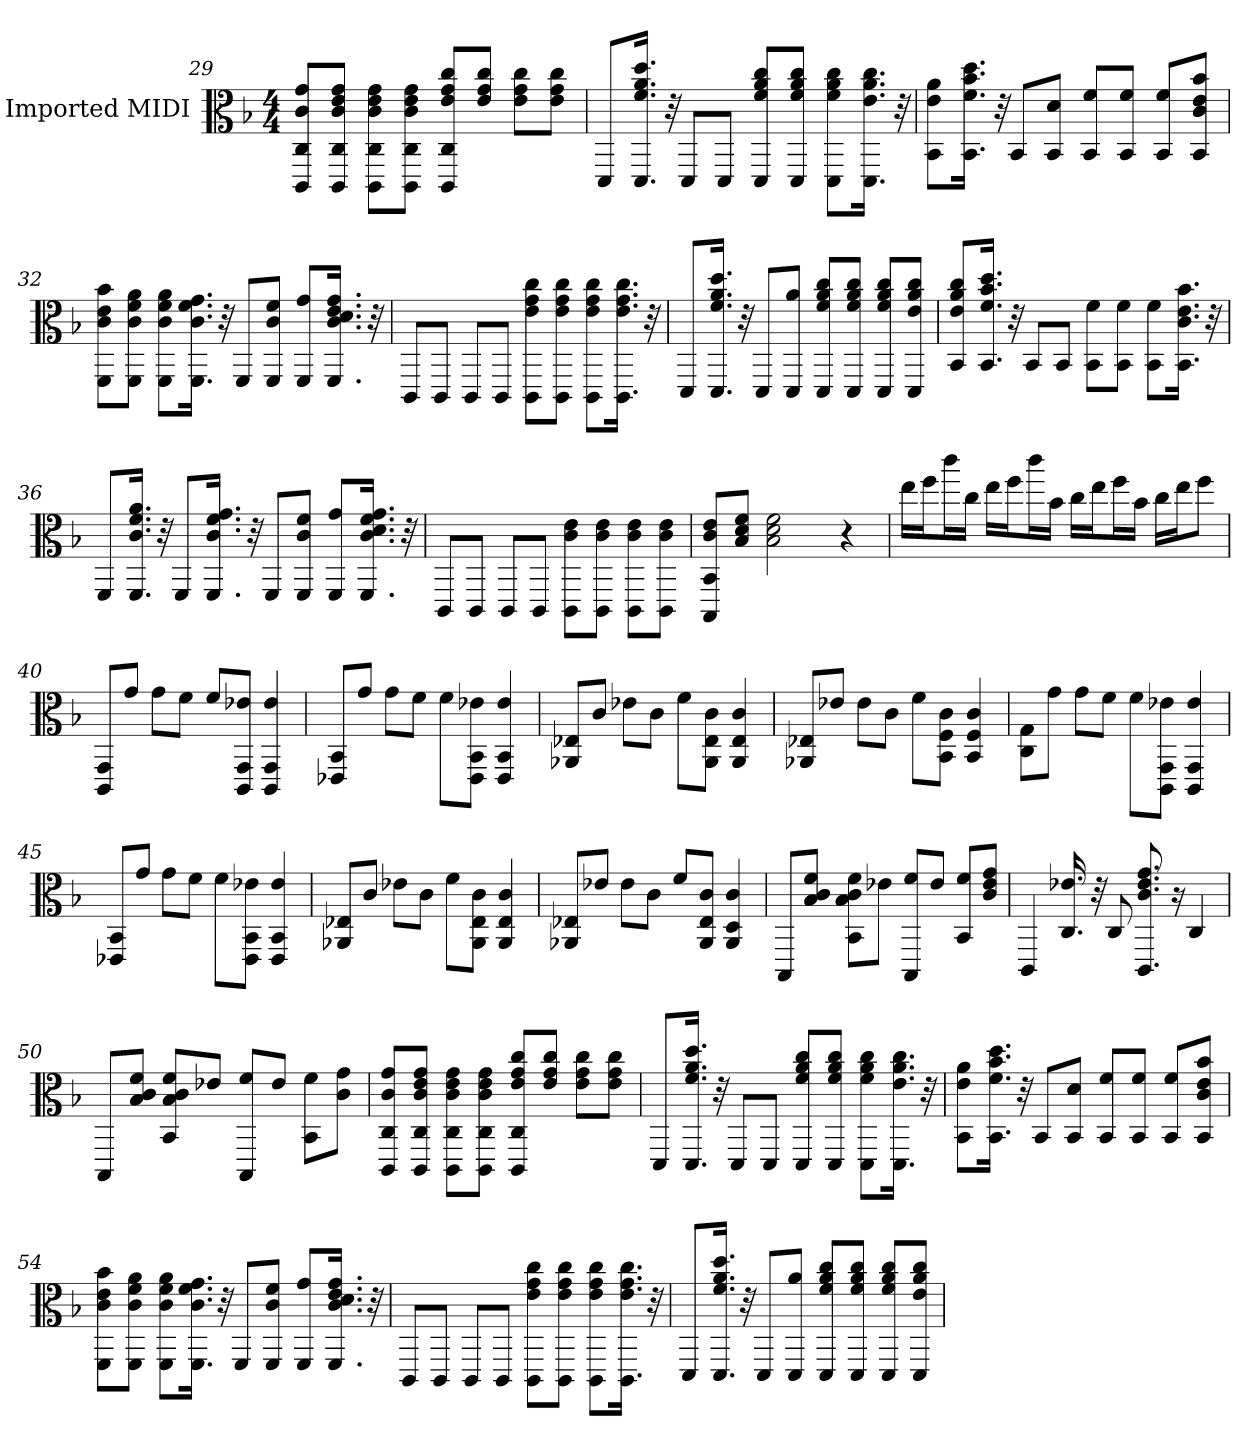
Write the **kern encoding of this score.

**kern
*part1
*staff1
*I"Imported MIDI
*clefC3
*k[b-]
*d:
*M4/4
=29
8g/ 8c/ 8CC/ 8C/L
8CC/ 8e/ 8g/ 8c/ 8C/J
8c\ 8g\ 8e\ 8C\ 8CC\L
8e\ 8C\ 8CC\ 8g\ 8c\J
8CC/ 8g/ 8C/ 8e/ 8cc/L
8cc/ 8e/ 8g/J
8e\ 8g\ 8cc\L
8e\ 8g\ 8cc\J
=30
8DD/L
16.DD/ 16.f/ 16.dd/ 16.a/Jk
32r
8DD/L
8DD/J
8DD/ 8cc/ 8a/ 8f/L
8a/ 8cc/ 8DD/ 8f/J
8f\ 8DD\ 8cc\ 8a\L
16.DD\ 16.e\ 16.a\ 16.cc\Jk
32r
=31
8a\ 8e\ 8BB-\L
16.BB-\ 16.f\ 16.dd\ 16.b-\Jk
32r
8BB-/L
8BB-/ 8d/J
8BB-/ 8f/L
8BB-/ 8f/J
8BB-/ 8f/L
8e/ 8b-/ 8c/ 8BB-/J
=32
8c\ 8e\ 8FF\ 8b-\L
8FF\ 8c\ 8f\ 8a\J
8c\ 8a\ 8f\ 8FF\L
16.g\ 16.FF\ 16.f\ 16.c\Jk
32r
8FF/L
8c/ 8f/ 8FF/J
8FF/ 8g/L
16.FF/ 16.d/ 16.c/ 16.e/ 16.g/Jk
32r
=33
8CC/L
8CC/J
8CC/L
8CC/J
8g\ 8cc\ 8CC\ 8e\L
8g\ 8e\ 8CC\ 8cc\J
8e\ 8cc\ 8CC\ 8g\L
16.CC\ 16.e\ 16.g\ 16.cc\Jk
32r
=34
8DD/L
16.DD/ 16.a/ 16.f/ 16.dd/Jk
32r
8DD/L
8a/ 8DD/J
8DD/ 8cc/ 8f/ 8a/L
8a/ 8DD/ 8f/ 8cc/J
8f/ 8DD/ 8a/ 8cc/L
8a/ 8cc/ 8e/ 8DD/J
=35
8a/ 8e/ 8BB-/ 8cc/L
16.f/ 16.dd/ 16.b-/ 16.BB-/Jk
32r
8BB-/L
8BB-/J
8f\ 8BB-\L
8BB-\ 8f\J
8f\ 8BB-\L
16.BB-\ 16.c\ 16.e\ 16.b-\Jk
32r
=36
8FF/L
16.c/ 16.FF/ 16.f/ 16.a/Jk
32r
8FF/L
16.FF/ 16.g/ 16.f/ 16.c/Jk
32r
8FF/L
8FF/ 8c/ 8f/J
8FF/ 8g/L
16.FF/ 16.c/ 16.d/ 16.f/ 16.g/Jk
32r
=37
8CC/L
8CC/J
8CC/L
8CC/J
8c\ 8CC\ 8e\L
8e\ 8CC\ 8c\J
8c\ 8e\ 8CC\L
8CC\ 8c\ 8e\J
=38
8BBB-/ 8BB-/ 8c/ 8e/L
8f/ 8d/ 8B-/J
2f 2d 2B-
4r
=39
16ee\LL
16ff\J
16ccc\L
16cc\JJ
16ee\LL
16ff\J
16ccc\L
16b-\JJ
16cc\LL
16ee\J
16ff\L
16b-\JJ
16cc\LL
16ee\J
8ff\J
=40
8CC/ 8GG/L
8g/J
8g\L
8f\J
8f/L
8e-X/ 8CC/ 8GG/J
4e- 4CC 4GG
=41
8BB-/ 8EE-X/L
8g/J
8g\L
8f\J
8f\L
8EE-\ 8BB-\ 8e-X\J
4e- 4EE- 4BB-
=42
8E-X/ 8AA-X/L
8c/J
8e-X\L
8c\J
8f\L
8AA-\ 8E-\ 8c\J
4c 4AA- 4E-
=43
8E-X/ 8AA-X/L
8e-X/J
8e-\L
8c\J
8f\L
8BB-\ 8F\ 8c\J
4c 4BB- 4F
=44
8G\ 8C\L
8g\J
8g\L
8f\J
8f\L
8CC\ 8GG\ 8e-X\J
4e- 4CC 4GG
=45
8BB-/ 8EE-X/L
8g/J
8g\L
8f\J
8f\L
8EE-\ 8BB-\ 8e-X\J
4e- 4EE- 4BB-
=46
8E-X/ 8AA-X/L
8c/J
8e-X\L
8c\J
8f\L
8AA-\ 8E-\ 8c\J
4c 4AA- 4E-
=47
8E-X/ 8AA-X/L
8e-X/J
8e-\L
8c\J
8f/L
8E-/ 8c/ 8AA-/J
4c 4AA- 4D
=48
8BBB-/L
8c/ 8B-/ 8f/J
8f\ 8BB-\ 8c\ 8B-\L
8e-X\J
8BBB-/ 8f/L
8e-/J
8BB-/ 8f/L
8e-/ 8c/ 8g/J
=49
4CC
16.C 16.e-X
32r
8C
8.e- 8.g 8.CC 8.c
16r
4C
=50
8BBB-/L
8f/ 8B-/ 8c/J
8BB-/ 8c/ 8B-/ 8f/L
8e-X/J
8BBB-/ 8f/L
8e-/J
8f\ 8BB-\L
8g\ 8c\J
=51
8g/ 8c/ 8CC/ 8C/L
8CC/ 8e/ 8g/ 8c/ 8C/J
8c\ 8g\ 8e\ 8C\ 8CC\L
8e\ 8C\ 8CC\ 8g\ 8c\J
8CC/ 8g/ 8C/ 8e/ 8cc/L
8cc/ 8e/ 8g/J
8e\ 8g\ 8cc\L
8e\ 8g\ 8cc\J
=52
8DD/L
16.DD/ 16.f/ 16.dd/ 16.a/Jk
32r
8DD/L
8DD/J
8DD/ 8cc/ 8a/ 8f/L
8a/ 8cc/ 8DD/ 8f/J
8f\ 8DD\ 8cc\ 8a\L
16.DD\ 16.e\ 16.a\ 16.cc\Jk
32r
=53
8a\ 8e\ 8BB-\L
16.BB-\ 16.f\ 16.dd\ 16.b-\Jk
32r
8BB-/L
8BB-/ 8d/J
8BB-/ 8f/L
8BB-/ 8f/J
8BB-/ 8f/L
8e/ 8b-/ 8c/ 8BB-/J
=54
8c\ 8e\ 8FF\ 8b-\L
8FF\ 8c\ 8f\ 8a\J
8c\ 8a\ 8f\ 8FF\L
16.g\ 16.FF\ 16.f\ 16.c\Jk
32r
8FF/L
8c/ 8f/ 8FF/J
8FF/ 8g/L
16.FF/ 16.d/ 16.c/ 16.e/ 16.g/Jk
32r
=55
8CC/L
8CC/J
8CC/L
8CC/J
8g\ 8cc\ 8CC\ 8e\L
8g\ 8e\ 8CC\ 8cc\J
8e\ 8cc\ 8CC\ 8g\L
16.CC\ 16.e\ 16.g\ 16.cc\Jk
32r
=56
8DD/L
16.DD/ 16.a/ 16.f/ 16.dd/Jk
32r
8DD/L
8a/ 8DD/J
8DD/ 8cc/ 8f/ 8a/L
8a/ 8DD/ 8f/ 8cc/J
8f/ 8DD/ 8a/ 8cc/L
8a/ 8cc/ 8e/ 8DD/J
=
*-
